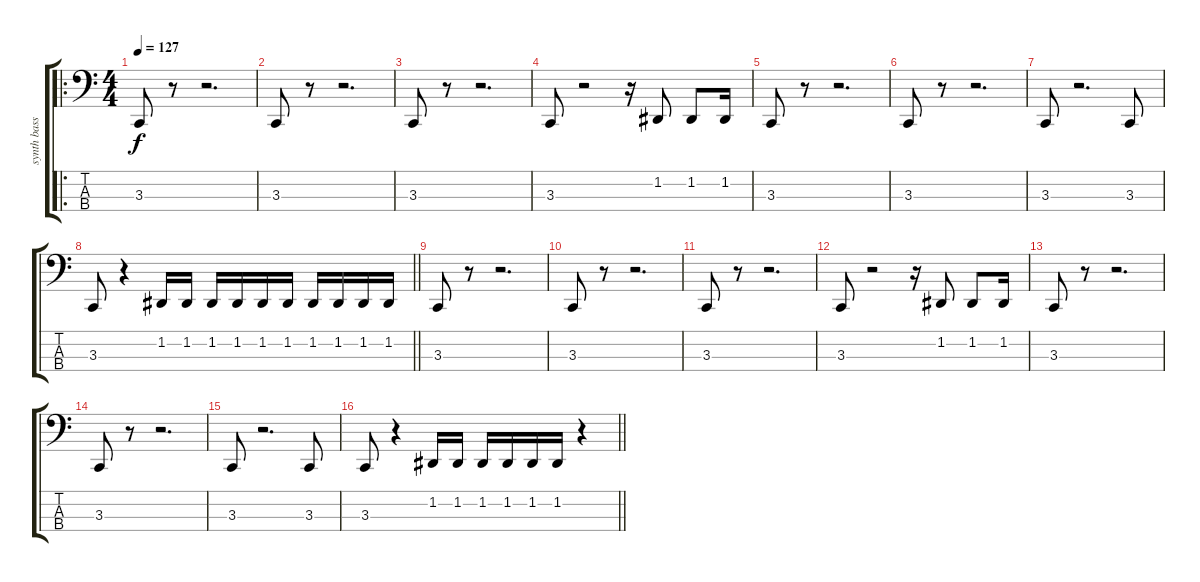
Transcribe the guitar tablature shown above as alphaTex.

\track ("synth bass" "synth bass") {instrument lead2sawtooth}
\staff {score tabs}
\tuning (G2 D2 A1 E1) {hide}
\ro
\ts (4 4)
\tempo 127
\clef f4
\ks c
3.3.8{dy f} r.8 r.2{d} |
3.3.8 r.8 r.2{d} |
3.3.8 r.8 r.2{d} |
3.3.8 r.2 r.16 1.2.8 1.2.8 1.2.16 |
3.3.8 r.8 r.2{d} |
3.3.8 r.8 r.2{d} |
3.3.8 r.2{d} 3.3.8 |
\barLineRight lightlight
3.3.8 r.4 1.2.16 1.2.16 1.2.16 1.2.16 1.2.16 1.2.16 1.2.16 1.2.16 1.2.16 1.2.16 |
3.3.8 r.8 r.2{d} |
3.3.8 r.8 r.2{d} |
3.3.8 r.8 r.2{d} |
3.3.8 r.2 r.16 1.2.8 1.2.8 1.2.16 |
3.3.8 r.8 r.2{d} |
3.3.8 r.8 r.2{d} |
3.3.8 r.2{d} 3.3.8 |
\barLineRight lightlight
3.3.8 r.4 1.2.16 1.2.16 1.2.16 1.2.16 1.2.16 1.2.16 r.4
